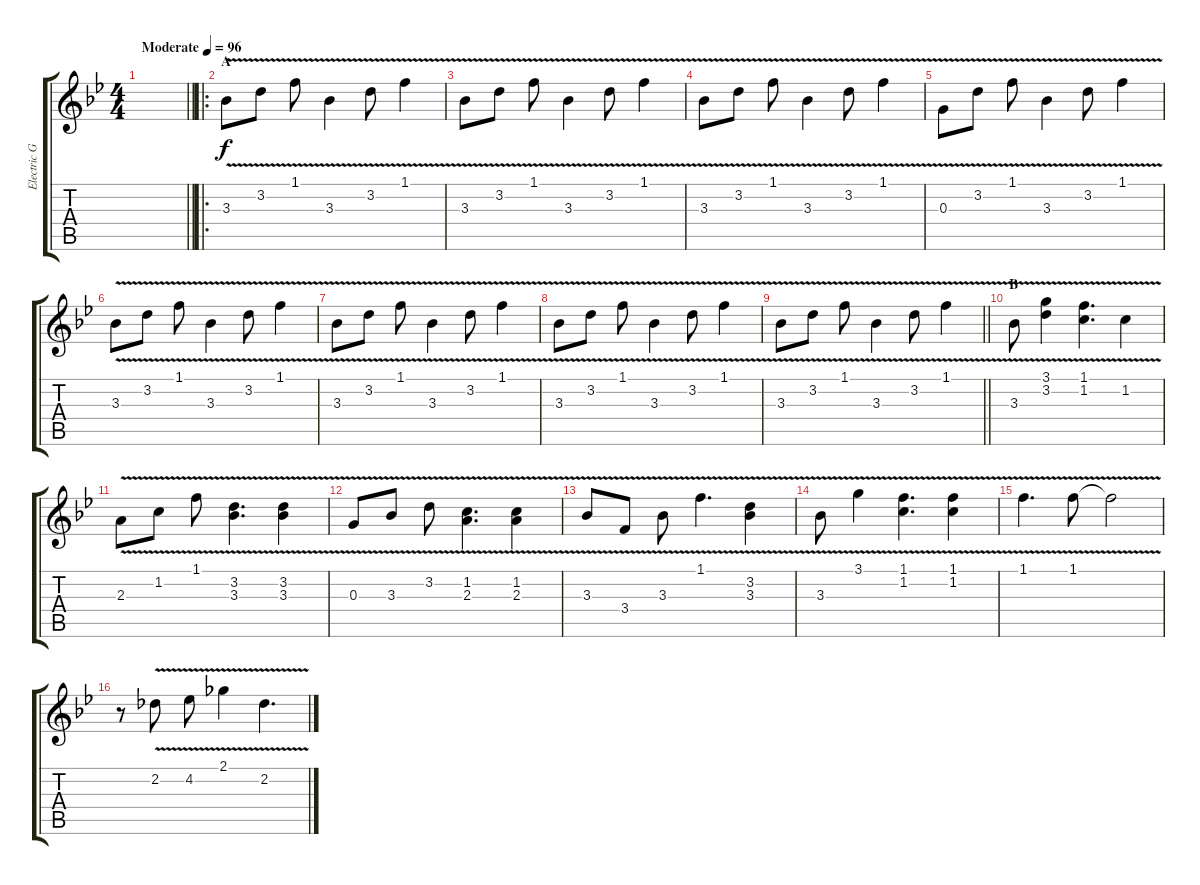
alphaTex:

\track ("Electric Guitar" "Electric G") {instrument electricguitarclean}
\staff {score tabs}
\tuning (E4 B3 G3 D3 A2 E2) {hide}
\ts (4 4)
\tempo (96 "Moderate")
\clef g2
\barLineRight lightlight
\ks bb
|
\ro
\section ("" "A")
3.3{v}.8 3.2{v}.8 1.1{v}.8 3.3{v}.4 3.2{v}.8 1.1{v}.4 |
3.3{v}.8 3.2{v}.8 1.1{v}.8 3.3{v}.4 3.2{v}.8 1.1{v}.4 |
3.3{v}.8 3.2{v}.8 1.1{v}.8 3.3{v}.4 3.2{v}.8 1.1{v}.4 |
0.3{v}.8 3.2{v}.8 1.1{v}.8 3.3{v}.4 3.2{v}.8 1.1{v}.4 |
3.3{v}.8 3.2{v}.8 1.1{v}.8 3.3{v}.4 3.2{v}.8 1.1{v}.4 |
3.3{v}.8 3.2{v}.8 1.1{v}.8 3.3{v}.4 3.2{v}.8 1.1{v}.4 |
3.3{v}.8 3.2{v}.8 1.1{v}.8 3.3{v}.4 3.2{v}.8 1.1{v}.4 |
\barLineRight lightlight
3.3{v}.8 3.2{v}.8 1.1{v}.8 3.3{v}.4 3.2{v}.8 1.1{v}.4 |
\section ("" "B")
3.3{v}.8 (3.1{v} 3.2{v}).4 (1.1{v} 1.2{v}).4{d} 1.2{v}.4 |
2.3{v}.8 1.2{v}.8 1.1{v}.8 (3.2{v} 3.3{v}).4{d} (3.2{v} 3.3{v}).4 |
0.3{v}.8 3.3{v}.8 3.2{v}.8 (1.2{v} 2.3{v}).4{d} (1.2{v} 2.3{v}).4 |
3.3{v}.8 3.4{v}.8 3.3{v}.8 1.1{v}.4{d} (3.2{v} 3.3{v}).4 |
3.3{v}.8 3.1{v}.4 (1.1{v} 1.2{v}).4{d} (1.1{v} 1.2).4 |
1.1{v}.4{d} 1.1{v}.8 1.1{t}.2 |
r.8 2.2{v}.8 4.2{v}.8 2.1{v}.4 2.2{v}.4{d}
